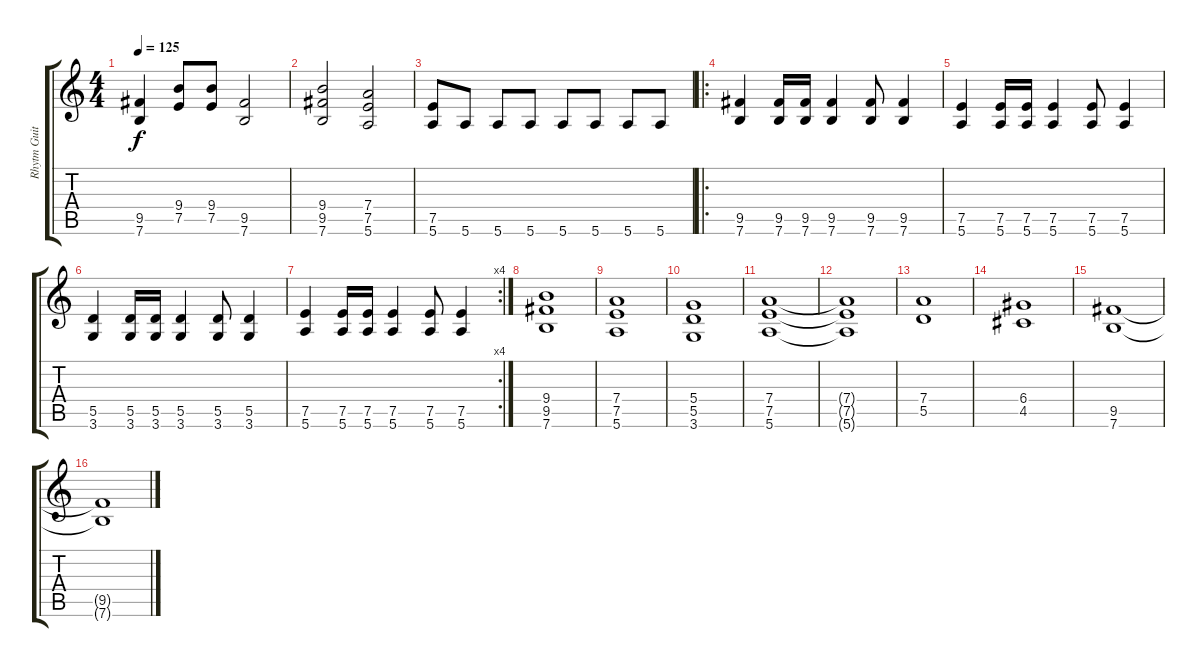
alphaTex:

\track ("Rhytm Guitar" "Rhytm Guit") {instrument distortionguitar}
\staff {score tabs}
\tuning (E4 B3 G3 D3 A2 E2) {hide}
\ts (4 4)
\tempo 125
\clef g2
\ks c
(9.5 7.6).4{dy f} (9.4 7.5).8 (9.4 7.5).8 (9.5 7.6).2 |
(9.4 9.5 7.6).2 (7.4 7.5 5.6).2 |
(7.5 5.6).8 5.6.8 5.6.8 5.6.8 5.6.8 5.6.8 5.6.8 5.6.8 |
\ro
(9.5 7.6).4 (9.5 7.6).16 (9.5 7.6).16 (9.5 7.6).4 (9.5 7.6).8 (9.5 7.6).4 |
(7.5 5.6).4 (7.5 5.6).16 (7.5 5.6).16 (7.5 5.6).4 (7.5 5.6).8 (7.5 5.6).4 |
(5.5 3.6).4 (5.5 3.6).16 (5.5 3.6).16 (5.5 3.6).4 (5.5 3.6).8 (5.5 3.6).4 |
\rc 4
(7.5 5.6).4 (7.5 5.6).16 (7.5 5.6).16 (7.5 5.6).4 (7.5 5.6).8 (7.5 5.6).4 |
(9.4 9.5 7.6).1 |
(7.4 7.5 5.6).1 |
(5.4 5.5 3.6).1 |
(7.4 7.5 5.6).1 |
(7.4{t} 7.5{t} 5.6{t}).1 |
(7.4 5.5).1 |
(6.4 4.5).1 |
(9.5 7.6).1 |
(9.5{t} 7.6{t}).1
